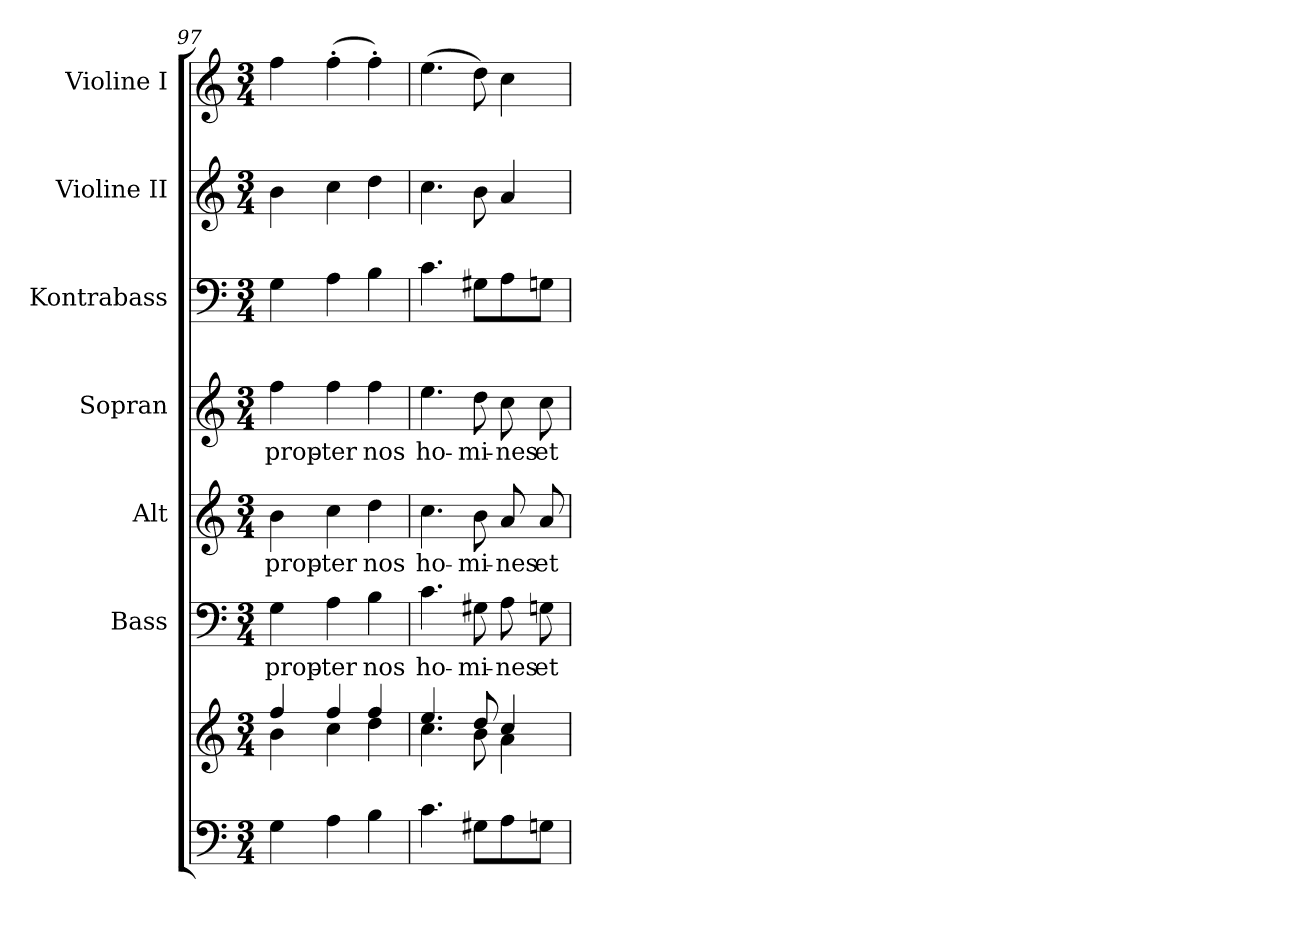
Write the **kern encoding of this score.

**kern	**kern	**kern	**text	**kern	**text	**kern	**text	**kern	**kern	**kern
*part7	*part7	*part6	*part6	*part5	*part5	*part4	*part4	*part3	*part2	*part1
*staff8	*staff7	*staff6	*staff6	*staff5	*staff5	*staff4	*staff4	*staff3	*staff2	*staff1
*	*	*I"Bass	*	*I"Alt	*	*I"Sopran	*	*I"Kontrabass	*I"Violine II	*I"Violine I
*	*	*I'B.	*	*I'A.	*	*I'S.	*	*I'Kb.	*I'Vl. II	*I'Vl. I
*clefF4	*clefG2	*clefF4	*	*clefG2	*	*clefG2	*	*clefF4	*clefG2	*clefG2
*	*	*	*	*	*	*	*	*ITrd7c12	*	*
*k[]	*k[]	*k[]	*	*k[]	*	*k[]	*	*k[]	*k[]	*k[]
*C:	*C:	*C:	*	*C:	*	*C:	*	*C:	*C:	*C:
*M3/4	*M3/4	*M3/4	*	*M3/4	*	*M3/4	*	*M3/4	*M3/4	*M3/4
=97	=97	=97	=97	=97	=97	=97	=97	=97	=97	=97
*	*^	*	*	*	*	*	*	*	*	*
!	!	!	!	!LO:LY:b	!	!LO:LY:b	!	!LO:LY:b	!	!	!
4G\	4ff/	4b\	4G\	prop-	4b\	prop-	4ff\	prop-	4GG\	4b\	4ff\
!	!	!	!	!LO:LY:b	!	!LO:LY:b	!	!LO:LY:b	!	!	!
4A\	4ff/	4cc\	4A\	-ter	4cc\	-ter	4ff\	-ter	4AA\	4cc\	(>4ff'>\
!	!	!	!	!LO:LY:b	!	!LO:LY:b	!	!LO:LY:b	!	!	!
4B\	4ff/	4dd\	4B\	nos	4dd\	nos	4ff\	nos	4BB\	4dd\	4ff'>\)
=98	=98	=98	=98	=98	=98	=98	=98	=98	=98	=98	=98
!	!	!	!	!LO:LY:b	!	!LO:LY:b	!	!LO:LY:b	!	!	!
4.c\	4.ee/	4.cc\	4.c\	ho-	4.cc\	ho-	4.ee\	ho-	4.C\	4.cc\	(>4.ee\
!	!	!	!	!LO:LY:b	!	!LO:LY:b	!	!LO:LY:b	!	!	!
8G#X\L	8dd/	8b\	8G#X\	-mi-	8b\	-mi-	8dd\	-mi-	8GG#X\L	8b\	8dd\)
!	!	!	!	!LO:LY:b	!	!LO:LY:b	!	!LO:LY:b	!	!	!
8A\	4cc/	4a\	8A\	-nes	8a/	-nes	8cc\	-nes	8AA\	4a/	4cc\
!	!	!	!	!LO:LY:b	!	!LO:LY:b	!	!LO:LY:b	!	!	!
8Gn\J	.	.	8Gn\	et	8a/	et	8cc\	et	8GGn\J	.	.
*	*v	*v	*	*	*	*	*	*	*	*	*
=	=	=	=	=	=	=	=	=	=	=
*-	*-	*-	*-	*-	*-	*-	*-	*-	*-	*-
